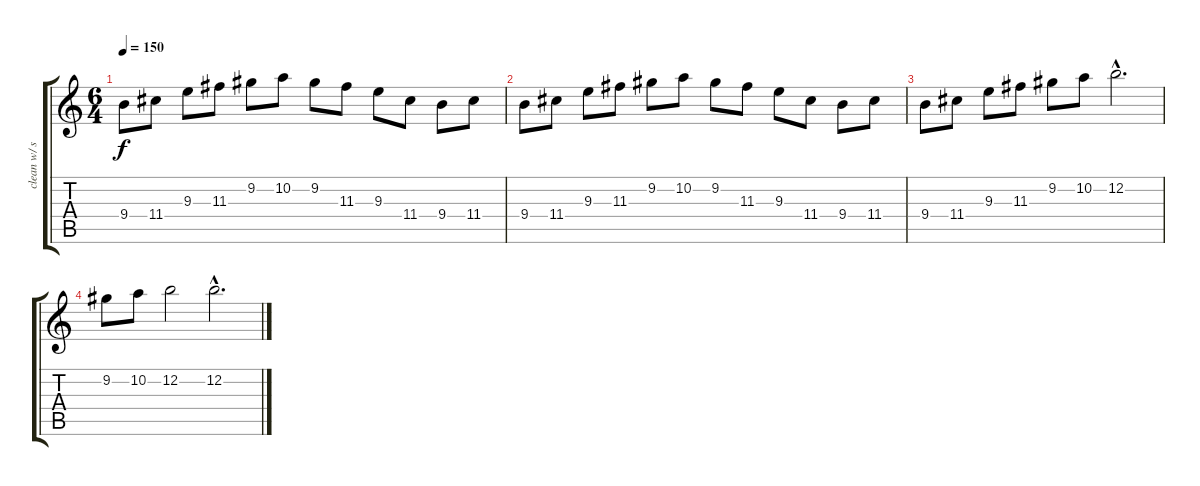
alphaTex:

\track ("clean w/ space echo reverb" "clean w/ s") {instrument electricguitarjazz}
\staff {score tabs}
\tuning (E4 B3 G3 D3 A2 E2) {hide}
\ts (6 4)
\tempo 150
\clef g2
\ks c
9.4.8{dy f} 11.4.8 9.3.8 11.3.8 9.2.8 10.2.8 9.2.8 11.3.8 9.3.8 11.4.8 9.4.8 11.4.8 |
9.4.8 11.4.8 9.3.8 11.3.8 9.2.8 10.2.8 9.2.8 11.3.8 9.3.8 11.4.8 9.4.8 11.4.8 |
9.4.8 11.4.8 9.3.8 11.3.8 9.2.8 10.2.8 12.2{hac}.2{d} |
9.2.8 10.2.8 12.2.2 12.2{hac}.2{d}
